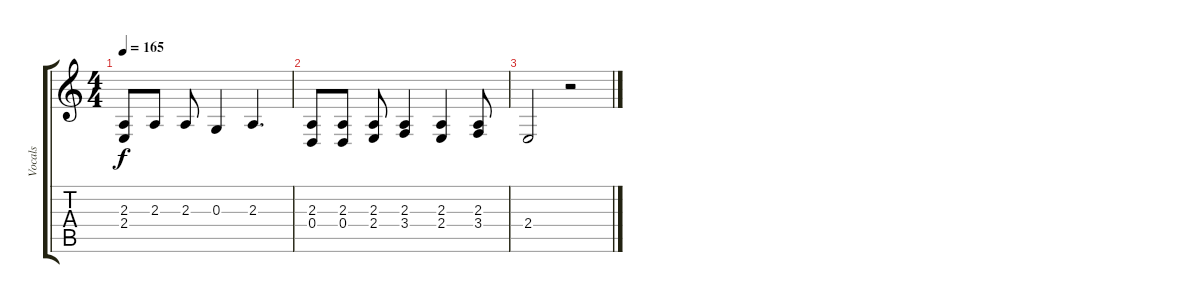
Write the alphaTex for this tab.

\track ("Vocals" "Vocals") {instrument clarinet}
\staff {score tabs}
\tuning (E4 B3 G3 D3 A2 E2) {hide}
\ts (4 4)
\tempo 165
\clef g2
\ks c
(2.3 2.4).8{dy f} 2.3.8 2.3.8 0.3.4 2.3.4{d} |
(2.3 0.4).8 (2.3 0.4).8 (2.3 2.4).8 (2.3 3.4).4 (2.3 2.4).4 (2.3 3.4).8 |
2.4.2 r.2
